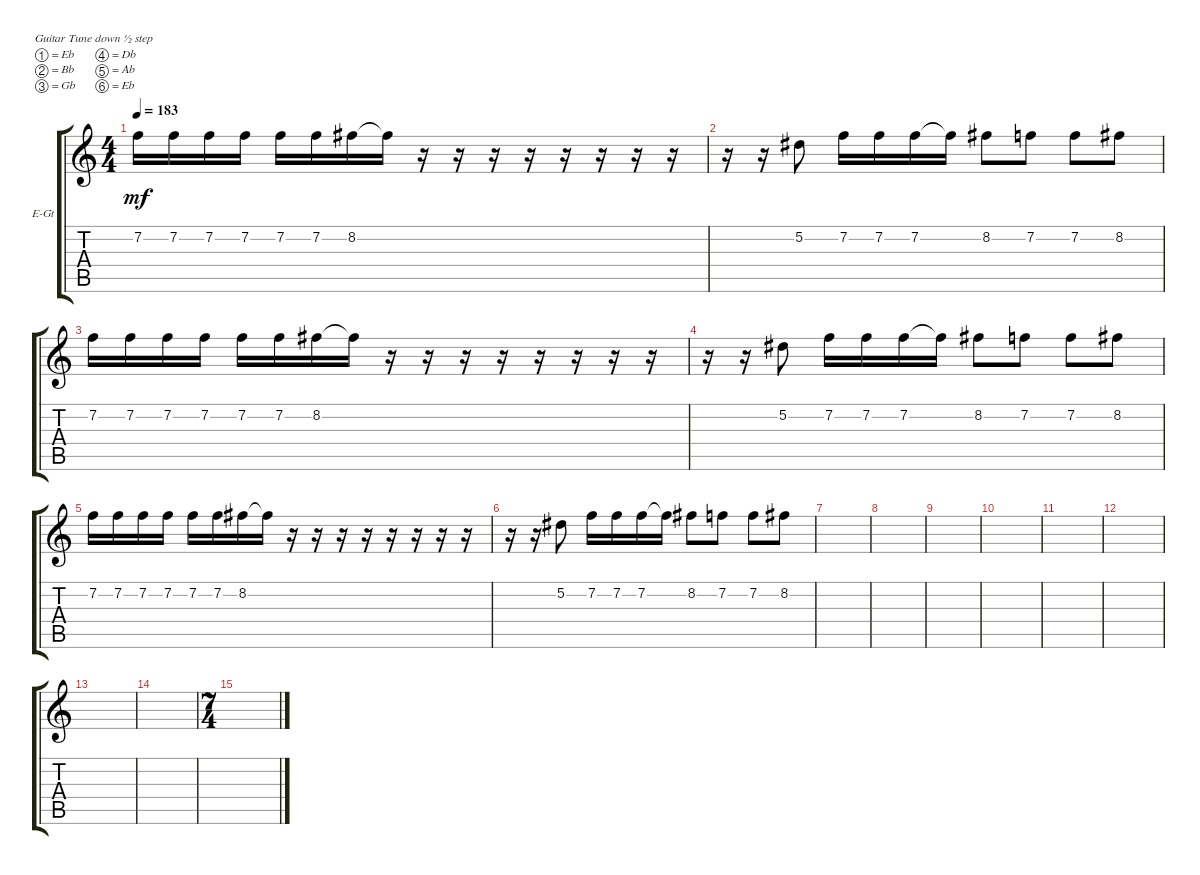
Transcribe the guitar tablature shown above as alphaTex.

\bracketExtendMode groupsimilarinstruments
\firstSystemTrackNameOrientation horizontal
\otherSystemsTrackNameOrientation horizontal
\track ("solo" "E-Gt") {instrument distortionguitar}
\staff {score tabs}
\tuning (Eb4 Bb3 Gb3 Db3 Ab2 Eb2)
\ts (4 4)
\tempo 183
\clef g2
\ks c
7.2.16{dy mf} 7.2.16 7.2.16 7.2.16 7.2.16 7.2.16 8.2.16 8.2{t}.16 r.16 r.16 r.16 r.16 r.16 r.16 r.16 r.16 |
r.16 r.16 5.2.8 7.2.16 7.2.16 7.2.16 7.2{t}.16 8.2.8 7.2.8 7.2.8 8.2.8 |
7.2.16 7.2.16 7.2.16 7.2.16 7.2.16 7.2.16 8.2.16 8.2{t}.16 r.16 r.16 r.16 r.16 r.16 r.16 r.16 r.16 |
r.16 r.16 5.2.8 7.2.16 7.2.16 7.2.16 7.2{t}.16 8.2.8 7.2.8 7.2.8 8.2.8 |
7.2.16 7.2.16 7.2.16 7.2.16 7.2.16 7.2.16 8.2.16 8.2{t}.16 r.16 r.16 r.16 r.16 r.16 r.16 r.16 r.16 |
r.16 r.16 5.2.8 7.2.16 7.2.16 7.2.16 7.2{t}.16 8.2.8 7.2.8 7.2.8 8.2.8 |
|
|
|
|
|
|
|
|
\ts (7 4)
